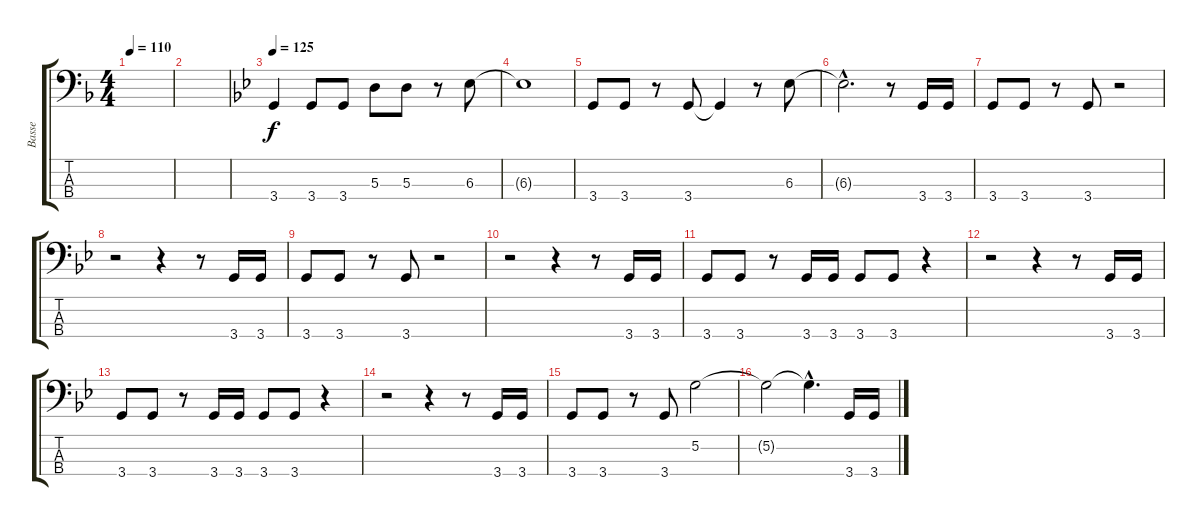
\track ("Basse" "Basse") {instrument electricbassfinger}
\staff {score tabs}
\tuning (G2 D2 A1 E1) {hide}
\ts (4 4)
\tempo 110
\clef f4
\ks f
|
|
\tempo 125
\ks bb
3.4.4 3.4.8 3.4.8 5.3.8 5.3.8 r.8 6.3.8 |
6.3{t}.1 |
3.4.8 3.4.8 r.8 3.4.8 3.4{t}.4 r.8 6.3.8 |
6.3{hac t}.2{d} r.8 3.4.16 3.4.16 |
3.4.8 3.4.8 r.8 3.4.8 r.2 |
r.2 r.4 r.8 3.4.16 3.4.16 |
3.4.8 3.4.8 r.8 3.4.8 r.2 |
r.2 r.4 r.8 3.4.16 3.4.16 |
3.4.8 3.4.8 r.8 3.4.16 3.4.16 3.4.8 3.4.8 r.4 |
r.2 r.4 r.8 3.4.16 3.4.16 |
3.4.8 3.4.8 r.8 3.4.16 3.4.16 3.4.8 3.4.8 r.4 |
r.2 r.4 r.8 3.4.16 3.4.16 |
3.4.8 3.4.8 r.8 3.4.8 5.2.2 |
5.2{t}.2 5.2{hac t}.4{d} 3.4.16 3.4.16
